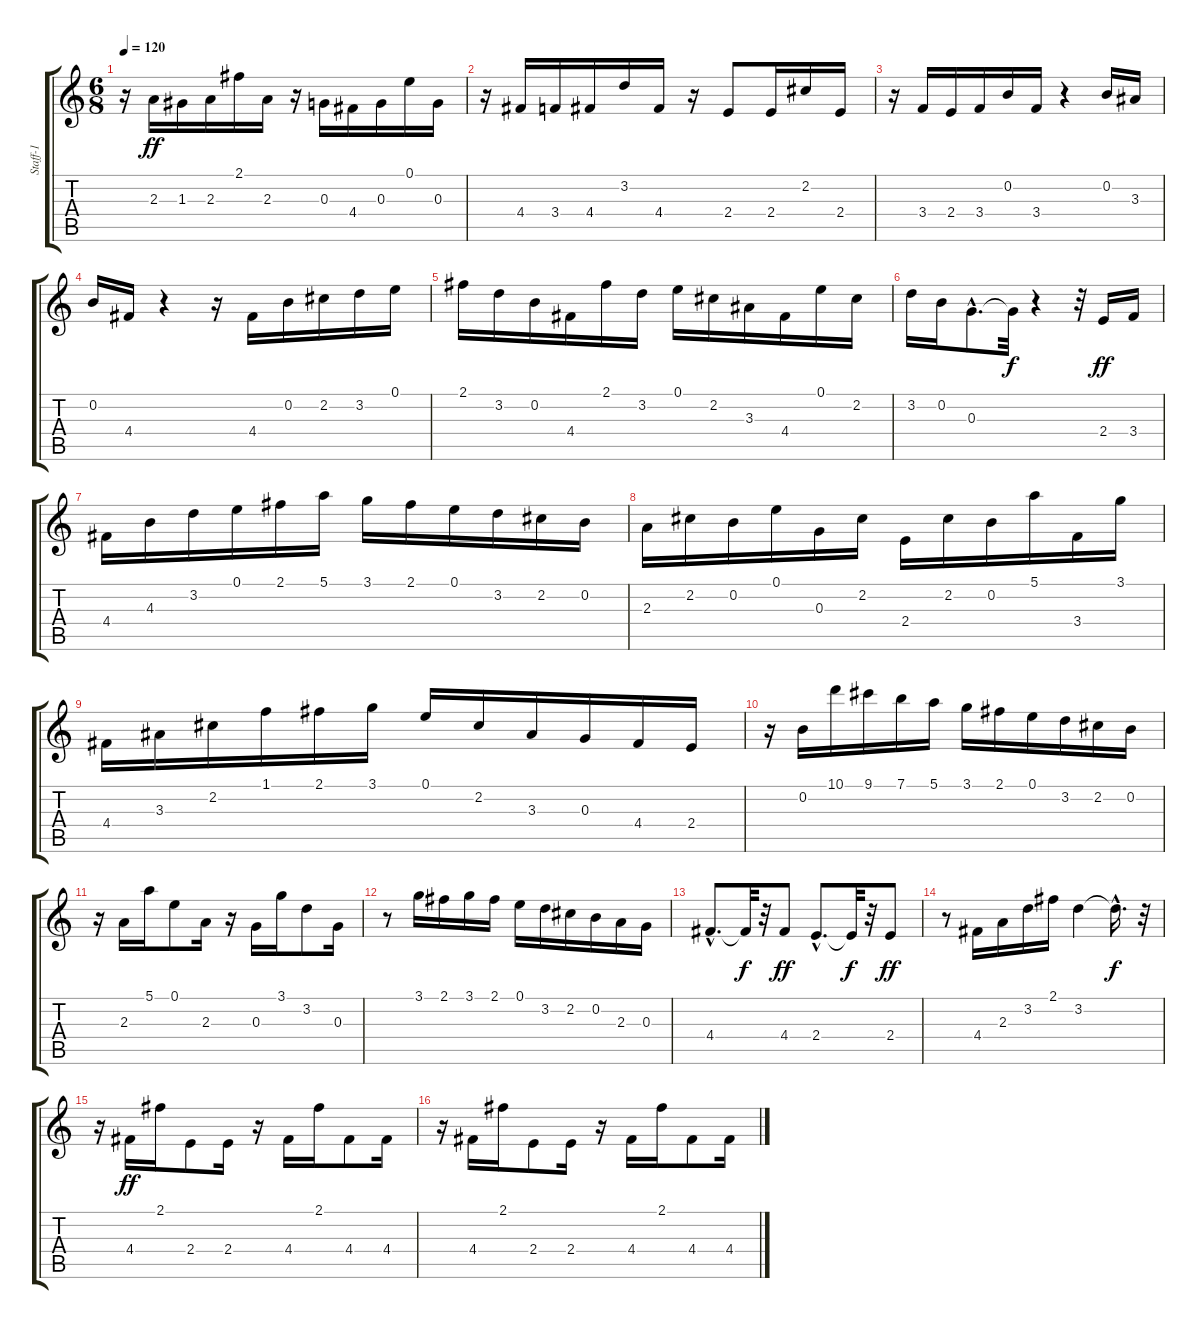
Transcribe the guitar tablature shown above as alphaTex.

\track ("Staff-1" "Staff-1") {instrument acousticguitarnylon}
\staff {score tabs}
\tuning (E4 B3 G3 D3 A2 E2) {hide}
\ts (6 8)
\tempo 120
\clef g2
\ks c
r.16{dy ff} 2.3.16 1.3.16 2.3.16 2.1.16 2.3.16 r.16 0.3.16 4.4.16 0.3.16 0.1.16 0.3.16 |
r.16 4.4.16 3.4.16 4.4.16 3.2.16 4.4.16 r.16 2.4.8 2.4.16 2.2.16 2.4.16 |
r.16 3.4.16 2.4.16 3.4.16 0.2.16 3.4.16 r.4 0.2.16 3.3.16 |
0.2.16 4.4.16 r.4 r.16 4.4.16 0.2.16 2.2.16 3.2.16 0.1.16 |
2.1.16 3.2.16 0.2.16 4.4.16 2.1.16 3.2.16 0.1.16 2.2.16 3.3.16 4.4.16 0.1.16 2.2.16 |
3.2.16 0.2.16 0.3{hac}.8{d} 0.3{t}.32{dy f} r.4 r.32 2.4.16{dy ff} 3.4.16 |
4.4.16 4.3.16 3.2.16 0.1.16 2.1.16 5.1.16 3.1.16 2.1.16 0.1.16 3.2.16 2.2.16 0.2.16 |
2.3.16 2.2.16 0.2.16 0.1.16 0.3.16 2.2.16 2.4.16 2.2.16 0.2.16 5.1.16 3.4.16 3.1.16 |
4.4.16 3.3.16 2.2.16 1.1.16 2.1.16 3.1.16 0.1.16 2.2.16 3.3.16 0.3.16 4.4.16 2.4.16 |
r.16 0.2.16 10.1.16 9.1.16 7.1.16 5.1.16 3.1.16 2.1.16 0.1.16 3.2.16 2.2.16 0.2.16 |
r.16 2.3.16 5.1.16 0.1.8 2.3.16 r.16 0.3.16 3.1.16 3.2.8 0.3.16 |
r.8 3.1.16 2.1.16 3.1.16 2.1.16 0.1.16 3.2.16 2.2.16 0.2.16 2.3.16 0.3.16 |
4.4{hac}.8{d} 4.4{t}.32{dy f} r.32 4.4.8{dy ff} 2.4{hac}.8{d} 2.4{t}.32{dy f} r.32 2.4.8{dy ff} |
r.8 4.4.16 2.3.16 3.2.16 2.1.16 3.2.4 3.2{hac t}.16{d dy f} r.32 |
r.16 4.4.16{dy ff} 2.1.16 2.4.8 2.4.16 r.16 4.4.16 2.1.16 4.4.8 4.4.16 |
r.16 4.4.16 2.1.16 2.4.8 2.4.16 r.16 4.4.16 2.1.16 4.4.8 4.4.16
